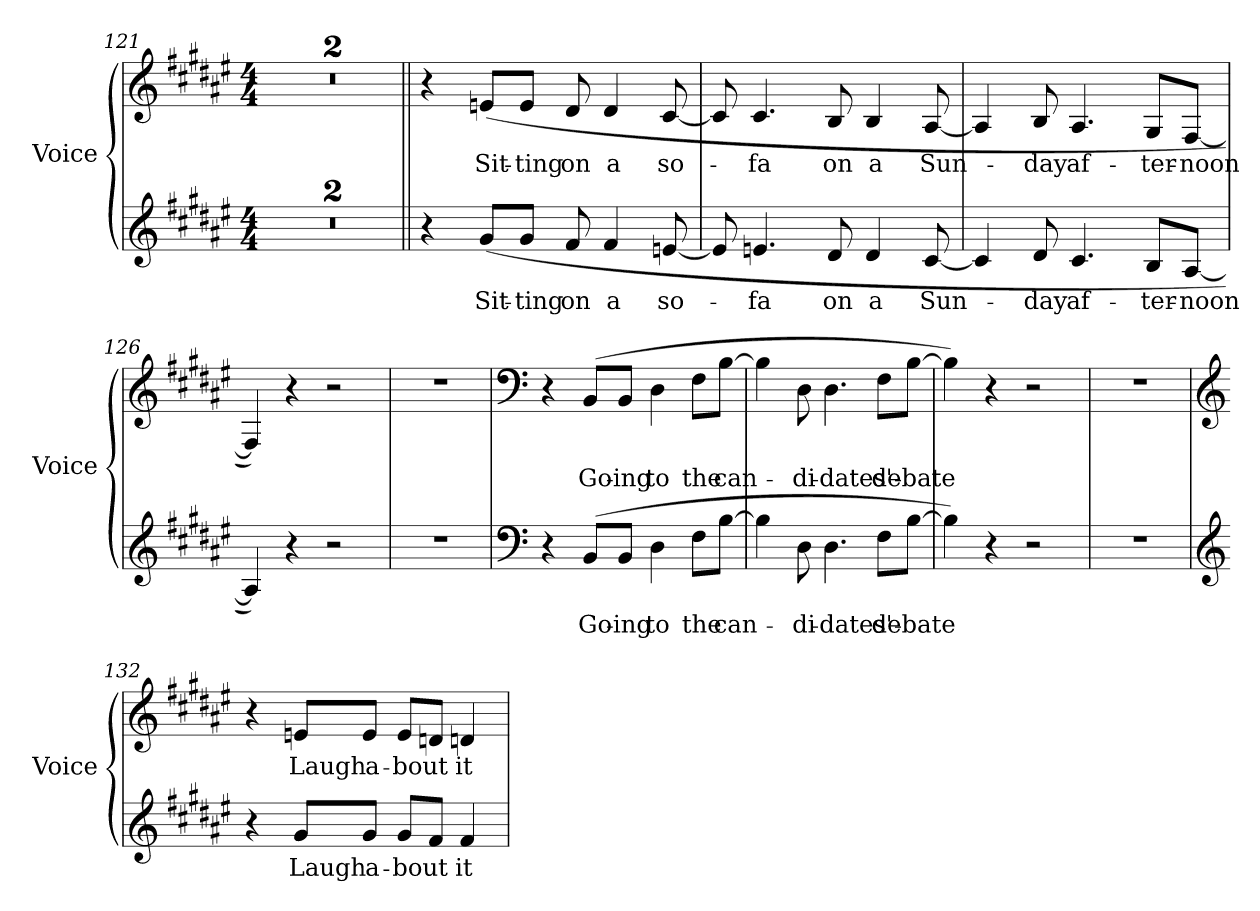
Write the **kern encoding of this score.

**kern	**text	**kern	**text
*part2	*part2	*part1	*part1
*staff2	*staff2	*staff1	*staff1
*I"Voice	*	*I"Voice	*
*I'Voice	*	*I'Voice	*
*clefG2	*	*clefG2	*
*k[f#c#g#d#a#e#]	*	*k[f#c#g#d#a#e#]	*
*F#:	*	*F#:	*
*M4/4	*	*M4/4	*
=121	=121	=121	=121
1r	.	1r	.
=122	=122	=122	=122
1r	.	1r	.
!!LO:PB:g=z
=123||	=123||	=123||	=123||
4r	.	4r	.
!	!LO:LY:b:color=#000000	!	!
!	!	!	!LO:LY:b:color=#000000
(8g#i/L	Sit-	(8eni/L	Sit-
!	!LO:LY:b:color=#000000	!	!
!	!	!	!LO:LY:b:color=#000000
8g#i/J	-ting	8ei/J	-ting
!	!LO:LY:b:color=#000000	!	!
!	!	!	!LO:LY:b:color=#000000
8f#i/	on	8d#i/	on
!	!LO:LY:b:color=#000000	!	!
!	!	!	!LO:LY:b:color=#000000
4f#i/	a	4d#i/	a
!	!LO:LY:b:color=#000000	!	!
!	!	!	!LO:LY:b:color=#000000
[8eni/	so-	[8c#i/	so-
=124	=124	=124	=124
8ei/]	.	8c#i/]	.
!	!LO:LY:b:color=#000000	!	!
!	!	!	!LO:LY:b:color=#000000
4.eni/	-fa	4.c#i/	-fa
!	!LO:LY:b:color=#000000	!	!
!	!	!	!LO:LY:b:color=#000000
8d#i/	on	8Bi/	on
!	!LO:LY:b:color=#000000	!	!
!	!	!	!LO:LY:b:color=#000000
4d#i/	a	4Bi/	a
!	!LO:LY:b:color=#000000	!	!
!	!	!	!LO:LY:b:color=#000000
[8c#i/	Sun-	[8A#i/	Sun-
=125	=125	=125	=125
4c#i/]	.	4A#i/]	.
!	!LO:LY:b:color=#000000	!	!
!	!	!	!LO:LY:b:color=#000000
8d#i/	-day	8Bi/	-day
!	!LO:LY:b:color=#000000	!	!
!	!	!	!LO:LY:b:color=#000000
4.c#i/	af-	4.A#i/	af-
!	!LO:LY:b:color=#000000	!	!
!	!	!	!LO:LY:b:color=#000000
8Bi/L	-ter-	8G#i/L	-ter-
!	!LO:LY:b:color=#000000	!	!
!	!	!	!LO:LY:b:color=#000000
[8A#i/J	-noon	[8F#i/J	-noon
=126	=126	=126	=126
4A#i/])	.	4F#i/])	.
4r	.	4r	.
2r	.	2r	.
=127	=127	=127	=127
1r	.	1r	.
!!LO:LB:g=z
=128	=128	=128	=128
*clefF4	*	*clefF4	*
4r	.	4r	.
!	!LO:LY:b:color=#000000	!	!
!	!	!	!LO:LY:b:color=#000000
(8BBi/L	Go-	(8BBi/L	Go-
!	!LO:LY:b:color=#000000	!	!
!	!	!	!LO:LY:b:color=#000000
8BBi/J	-ing	8BBi/J	-ing
!	!LO:LY:b:color=#000000	!	!
!	!	!	!LO:LY:b:color=#000000
4D#i\	to	4D#i\	to
!	!LO:LY:b:color=#000000	!	!
!	!	!	!LO:LY:b:color=#000000
8F#i\L	the	8F#i\L	the
!	!LO:LY:b:color=#000000	!	!
!	!	!	!LO:LY:b:color=#000000
[8Bi\J	can-	[8Bi\J	can-
=129	=129	=129	=129
4Bi\]	.	4Bi\]	.
!	!LO:LY:b:color=#000000	!	!
!	!	!	!LO:LY:b:color=#000000
8D#i\	-di-	8D#i\	-di-
!	!LO:LY:b:color=#000000	!	!
!	!	!	!LO:LY:b:color=#000000
4.D#i\	-dates'	4.D#i\	-dates'
!	!LO:LY:b:color=#000000	!	!
!	!	!	!LO:LY:b:color=#000000
8F#i\L	de-	8F#i\L	de-
!	!LO:LY:b:color=#000000	!	!
!	!	!	!LO:LY:b:color=#000000
[8Bi\J	-bate	[8Bi\J	-bate
=130	=130	=130	=130
4Bi\])	.	4Bi\])	.
4r	.	4r	.
2r	.	2r	.
=131	=131	=131	=131
1r	.	1r	.
=132	=132	=132	=132
*clefG2	*	*clefG2	*
4r	.	4r	.
!	!LO:LY:b:color=#000000	!	!
!	!	!	!LO:LY:b:color=#000000
8g#i/L	Laugh	8eni/L	Laugh
!	!LO:LY:b:color=#000000	!	!
!	!	!	!LO:LY:b:color=#000000
8g#i/J	a-	8ei/J	a-
!	!LO:LY:b:color=#000000	!	!
!	!	!	!LO:LY:b:color=#000000
8g#i/L	-bout	8ei/L	-bout
8f#i/J	.	8dni/J	.
!	!LO:LY:b:color=#000000	!	!
!	!	!	!LO:LY:b:color=#000000
4f#i/	it	4dni/	it
=	=	=	=
*-	*-	*-	*-
